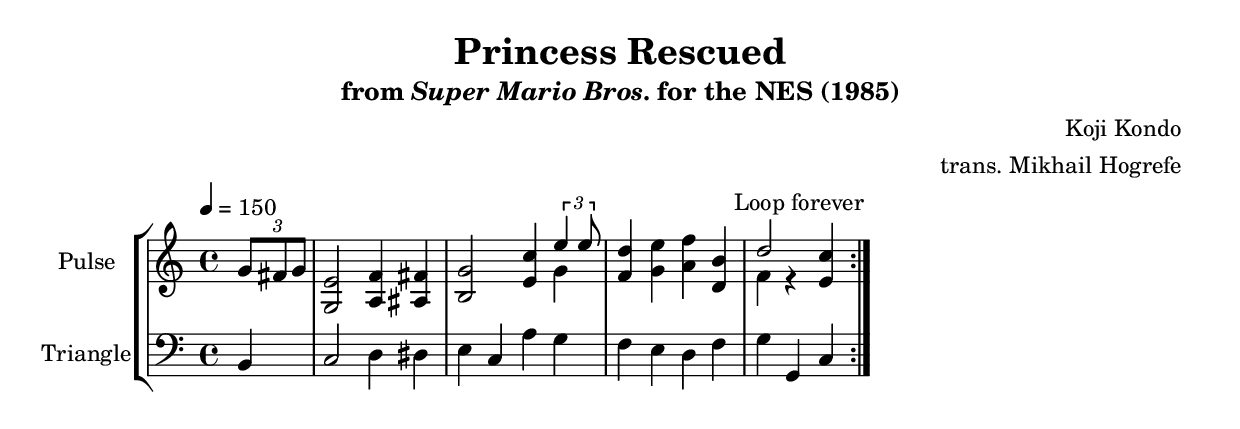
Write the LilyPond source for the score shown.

\version "2.22.0"

\book {
    \header {
        title = "Princess Rescued"
        subtitle = \markup { "from" {\italic "Super Mario Bros."} "for the NES (1985)" }
        composer = "Koji Kondo"
        arranger = "trans. Mikhail Hogrefe"
    }

    \score {
        {
            \new StaffGroup <<
                \new Staff \relative c'' {
                    \set Staff.instrumentName = "Pulse"
                    \set Staff.shortInstrumentName = "P."
\tempo 4 = 150
                    \repeat volta 2 {
\partial 4 \tuplet 3/2 { g8 fis g } |
<g, e'>2 <a f'>4 <ais fis'> |
<b g'>2 <e c'>4 <<{\tuplet 3/2 { e'4 e8 }}\\{g,4}>> |
<f d'>4 <g e'> <a f'> <d, b'> |
<<{d'2}\\{f,4 r}>> <e c'>
                    }
\once \override Score.RehearsalMark.self-alignment-X = #RIGHT
\mark \markup { \fontsize #-2 "Loop forever" }
                }

                \new Staff \relative c {
                    \set Staff.instrumentName = "Triangle"
                    \set Staff.shortInstrumentName = "T."
\clef bass
b4
c2 d4 dis |
e4 c a' g |
f4 e d f |
g4 g, c
                }
            >>
        }
        \layout {
            \context {
                \Staff
                \RemoveEmptyStaves
            }
            \context {
                \DrumStaff
                \RemoveEmptyStaves
            }
        }
    }
}
